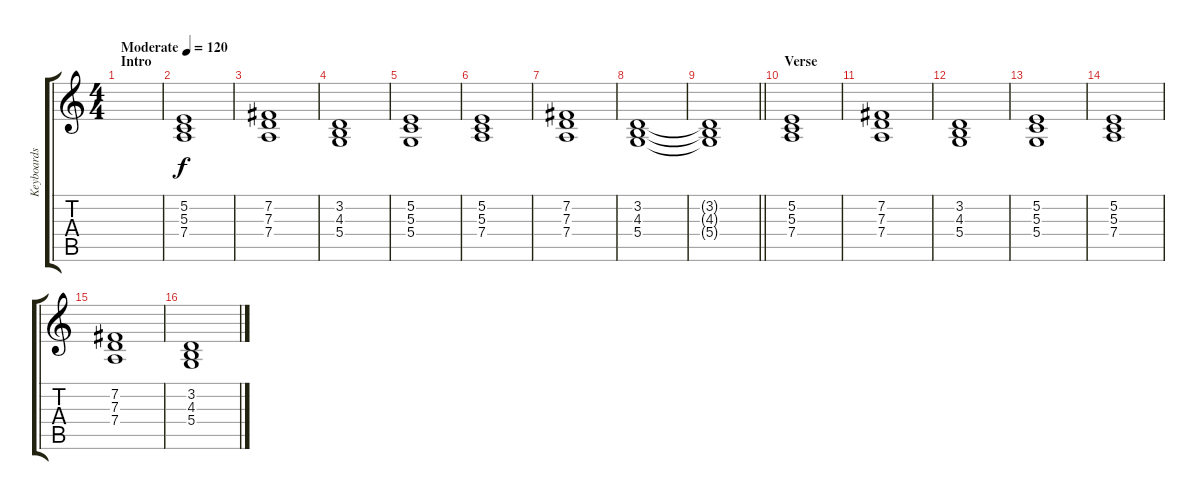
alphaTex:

\track ("Keyboards" "Keyboards") {instrument pad2warm}
\staff {score tabs}
\tuning (E4 B3 G3 D3 A2 E2) {hide}
\ts (4 4)
\section ("" "Intro")
\tempo (120 "Moderate")
\clef g2
\ks c
|
(5.2 5.3 7.4).1 |
(7.2 7.3 7.4).1 |
(3.2 4.3 5.4).1 |
(5.2 5.3 5.4).1 |
(5.2 5.3 7.4).1 |
(7.2 7.3 7.4).1 |
(3.2 4.3 5.4).1 |
\barLineRight lightlight
(3.2{t} 4.3{t} 5.4{t}).1 |
\section ("" "Verse")
(5.2 5.3 7.4).1 |
(7.2 7.3 7.4).1 |
(3.2 4.3 5.4).1 |
(5.2 5.3 5.4).1 |
(5.2 5.3 7.4).1 |
(7.2 7.3 7.4).1 |
(3.2 4.3 5.4).1
